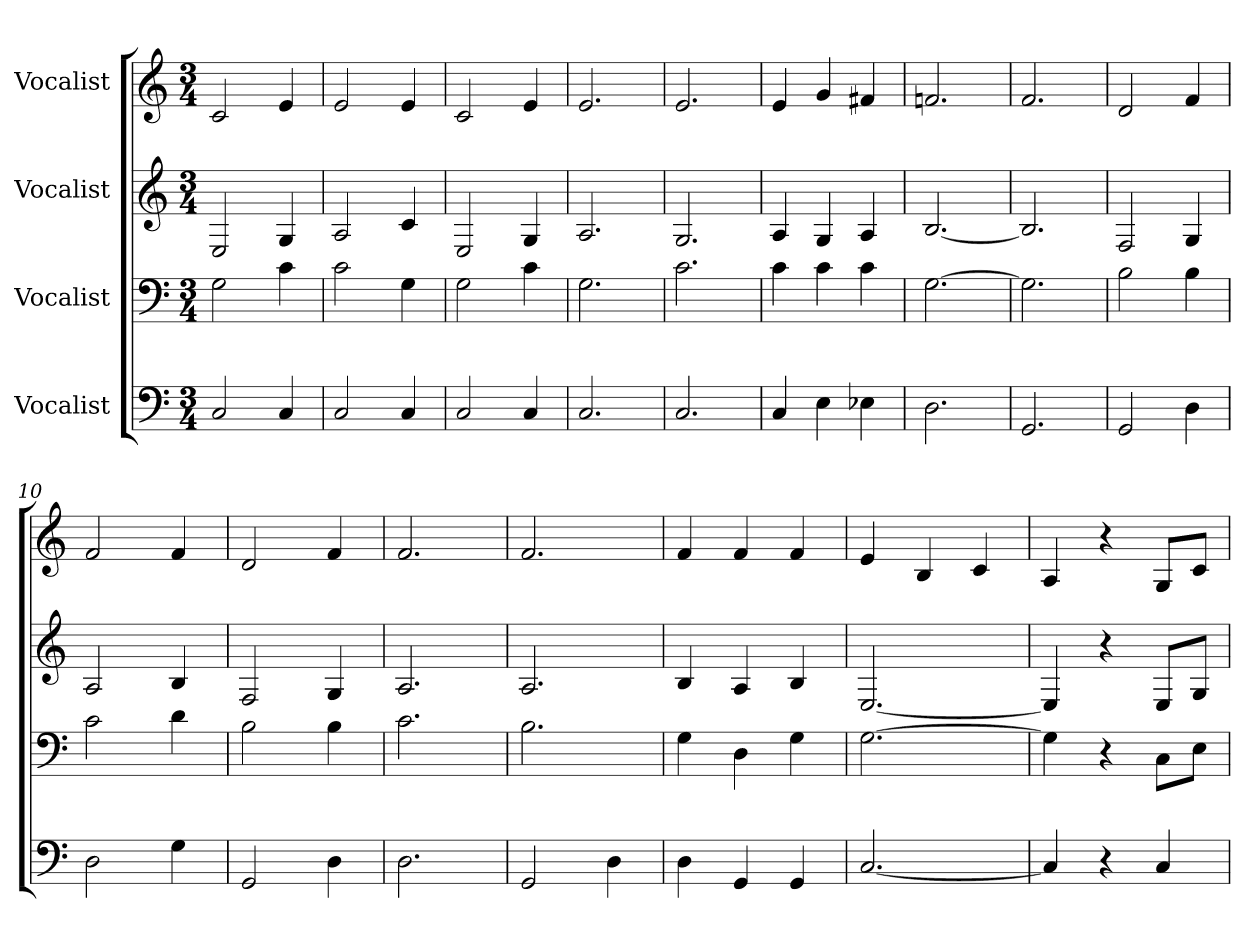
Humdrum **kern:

**kern	**kern	**kern	**kern
*part4	*part3	*part2	*part1
*staff4	*staff3	*staff2	*staff1
*I"Vocalist	*I"Vocalist	*I"Vocalist	*I"Vocalist
*M3/4	*M3/4	*M3/4	*M3/4
=1	=1	=1	=1
2C	2G	2E	2c
4C	4c	4G	4e
=2	=2	=2	=2
2C	2c	2A	2e
4C	4G	4c	4e
=3	=3	=3	=3
2C	2G	2E	2c
4C	4c	4G	4e
=4	=4	=4	=4
2.C	2.G	2.A	2.e
=5	=5	=5	=5
2.C	2.c	2.G	2.e
=6	=6	=6	=6
4C	4c	4A	4e
4E	4c	4G	4g
4E-X	4c	4A	4f#X
=7	=7	=7	=7
2.D	[2.G	[2.B	2.fn
=8	=8	=8	=8
2.GG	2.G]	2.B]	2.f
=9	=9	=9	=9
2GG	2B	2F	2d
4D	4B	4G	4f
=10	=10	=10	=10
2D	2c	2A	2f
4G	4d	4B	4f
=11	=11	=11	=11
2GG	2B	2F	2d
4D	4B	4G	4f
=12	=12	=12	=12
2.D	2.c	2.A	2.f
=13	=13	=13	=13
2GG	2.B	2.A	2.f
4D	.	.	.
=14	=14	=14	=14
4D	4G	4B	4f
4GG	4D	4A	4f
4GG	4G	4B	4f
=15	=15	=15	=15
[2.C	[2.G	[2.E	4e
.	.	.	4B
.	.	.	4c
=16	=16	=16	=16
4C]	4G]	4E]	4A
4r	4r	4r	4r
4C	8CL	8EL	8GL
.	8EJ	8GJ	8cJ
=	=	=	=
*-	*-	*-	*-
